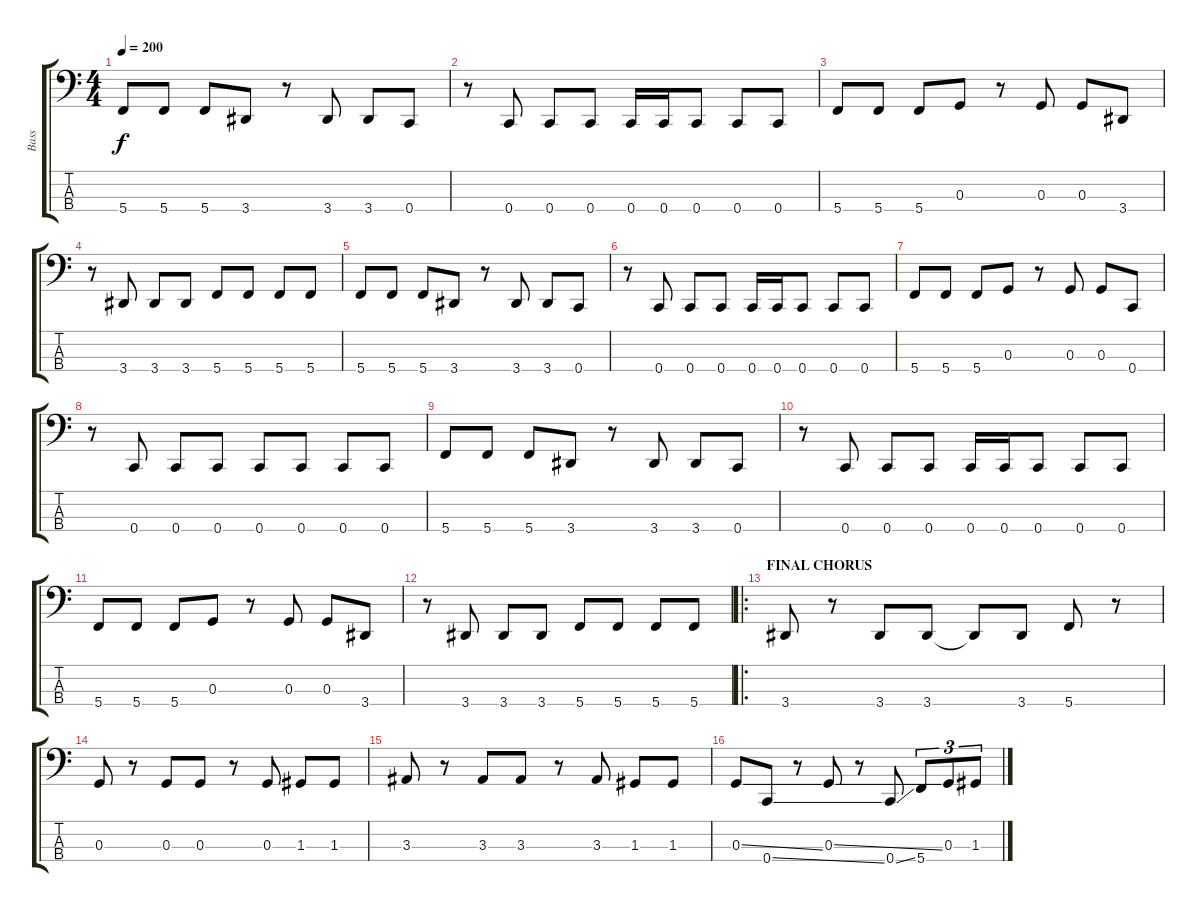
\track ("Bass" "Bass") {instrument electricbassfinger}
\staff {score tabs}
\tuning (F2 C2 G1 C1) {hide}
\ts (4 4)
\tempo 200
\clef f4
\ks c
5.4.8{dy f} 5.4.8 5.4.8 3.4.8 r.8 3.4.8 3.4.8 0.4.8 |
r.8 0.4.8 0.4.8 0.4.8 0.4.16 0.4.16 0.4.8 0.4.8 0.4.8 |
5.4.8 5.4.8 5.4.8 0.3.8 r.8 0.3.8 0.3.8 3.4.8 |
r.8 3.4.8 3.4.8 3.4.8 5.4.8 5.4.8 5.4.8 5.4.8 |
5.4.8 5.4.8 5.4.8 3.4.8 r.8 3.4.8 3.4.8 0.4.8 |
r.8 0.4.8 0.4.8 0.4.8 0.4.16 0.4.16 0.4.8 0.4.8 0.4.8 |
5.4.8 5.4.8 5.4.8 0.3.8 r.8 0.3.8 0.3.8 0.4.8 |
r.8 0.4.8 0.4.8 0.4.8 0.4.8 0.4.8 0.4.8 0.4.8 |
5.4.8 5.4.8 5.4.8 3.4.8 r.8 3.4.8 3.4.8 0.4.8 |
r.8 0.4.8 0.4.8 0.4.8 0.4.16 0.4.16 0.4.8 0.4.8 0.4.8 |
5.4.8 5.4.8 5.4.8 0.3.8 r.8 0.3.8 0.3.8 3.4.8 |
r.8 3.4.8 3.4.8 3.4.8 5.4.8 5.4.8 5.4.8 5.4.8 |
\ro
\section ("" "FINAL CHORUS")
3.4.8 r.8 3.4.8 3.4.8 3.4{t}.8 3.4.8 5.4.8 r.8 |
0.3.8 r.8 0.3.8 0.3.8 r.8 0.3.8 1.3.8 1.3.8 |
3.3.8 r.8 3.3.8 3.3.8 r.8 3.3.8 1.3.8 1.3.8 |
0.3{ss}.8 0.4{ss}.8 r.8 0.3{ss}.8 r.8 0.4{ss}.8 5.4.8{tu (3 2)} 0.3.8{tu (3 2)} 1.3.8{tu (3 2)}
